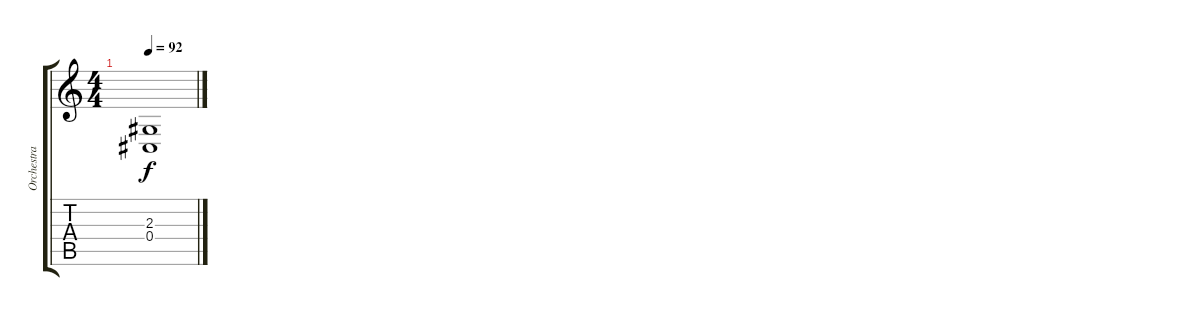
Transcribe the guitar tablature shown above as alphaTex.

\track ("Orchestra 2 (Strings)" "Orchestra ") {instrument stringensemble1}
\staff {score tabs}
\tuning (Eb4 Bb3 Gb3 Db3 Ab2 Eb2) {hide}
\ts (4 4)
\tempo 92
\clef g2
\ks c
(2.3{t} 0.4{t}).1{dy f}
